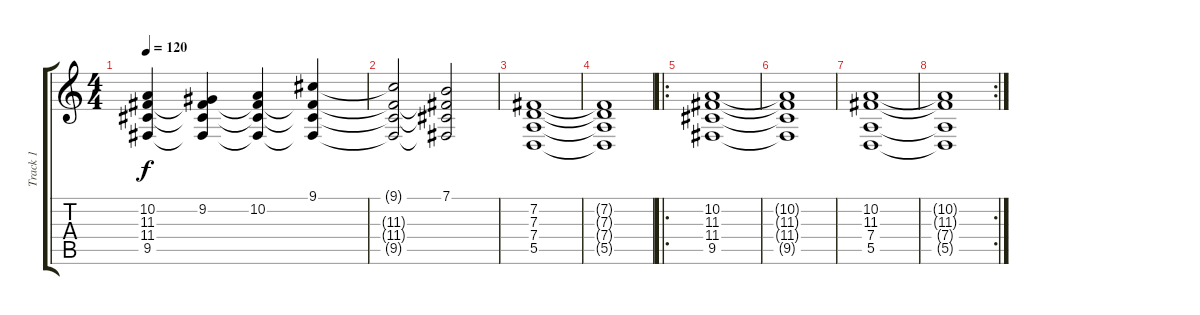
\track ("Track 1" "Track 1") {instrument stringensemble2}
\staff {score tabs}
\tuning (E4 B3 G3 D3 A2 E2) {hide}
\ts (4 4)
\tempo 120
\clef g2
\ks c
(10.2 11.3 11.4 9.5).4{dy f} (9.2 11.3{t} 11.4{t} 9.5{t}).4 (10.2 11.3{t} 11.4{t} 9.5{t}).4 (9.1 11.3{t} 11.4{t} 9.5{t}).4 |
(9.1{t} 11.3{t} 11.4{t} 9.5{t}).2 (7.1 11.3{t} 11.4{t} 9.5{t}).2 |
(7.2 7.3 7.4 5.5).1 |
(7.2{t} 7.3{t} 7.4{t} 5.5{t}).1 |
\ro
(10.2 11.3 11.4 9.5).1 |
(10.2{t} 11.3{t} 11.4{t} 9.5{t}).1 |
(10.2 11.3 7.4 5.5).1 |
\rc 2
(10.2{t} 11.3{t} 7.4{t} 5.5{t}).1
